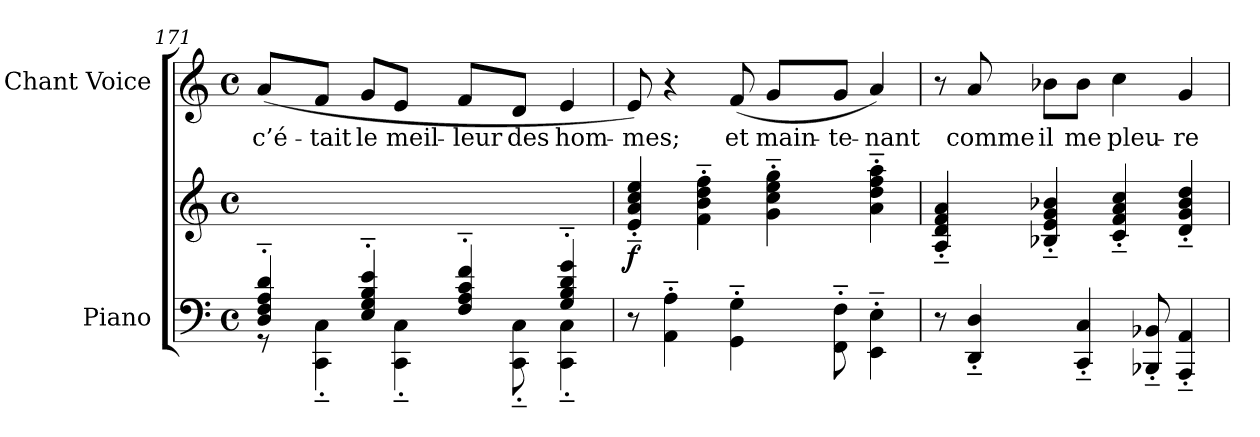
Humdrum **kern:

**kern	**kern	**dynam	**kern	**text
*part2	*part2	*part2	*part1	*part1
*staff3	*staff2	*staff2/3	*staff1	*staff1
*I"Piano	*	*	*I"Chant Voice	*
*I'Pno	*	*	*	*
*clefF4	*clefG2	*	*clefG2	*
*k[]	*k[]	*	*k[]	*
*M4/4	*M4/4	*	*M4/4	*
*met(c)	*met(c)	*	*met(c)	*
=171	=171	=171	=171	=171
*^	*	*	*	*
4D/'~ 4F/'~ 4A/'~ 4d/'~	8r	1ryy	.	(>8a/L	c’é-
.	4CC\'~ 4C\'~	.	.	8f/J	-tait
4E/'~ 4G/'~ 4B/'~ 4e/'~	.	.	.	8g/L	le
.	4CC\'~ 4C\'~	.	.	8e/J	meil-
4F/'~ 4A/'~ 4c/'~ 4f/'~	.	.	.	8f/L	-leur
.	8CC\'~ 8C\'~	.	.	8d/J	des
4G/'~ 4B/'~ 4d/'~ 4g/'~	4CC\'~ 4C\'~	.	.	4e/	hom-
=172	=172	=172	=172	=172	=172
!	!	!	!LO:DY:b	!	!
*v	*v	*	*	*	*
8r	4e/'~ 4a/'~ 4cc/'~ 4ee/'~	f	8e/)	-mes;
4AA\'~ 4A\'~	.	.	4r	.
.	4f\'~ 4b\'~ 4dd\'~ 4ff\'~	.	.	.
4GG\'~ 4G\'~	.	.	(>8f/	et
.	4g\'~ 4cc\'~ 4ee\'~ 4gg\'~	.	8g/L	main-
8FF\'~ 8F\'~	.	.	8g/J	-te-
4EE\'~ 4E\'~	4a\'~ 4dd\'~ 4ff\'~ 4aa\'~	.	4a/)	-nant
=173	=173	=173	=173	=173
8r	4A/'~ 4d/'~ 4f/'~ 4a/'~	.	8r	.
4DD/'~ 4D/'~	.	.	8a/	comme
.	4B-X/'~ 4e/'~ 4g/'~ 4b-X/'~	.	8b-X\L	il
4CC/'~ 4C/'~	.	.	8b-\J	me
.	4c/'~ 4f/'~ 4a/'~ 4cc/'~	.	4cc\	pleu-
8BBB-X/'~ 8BB-X/'~	.	.	.	.
4AAA/'~ 4AA/'~	4d/'~ 4g/'~ 4b-/'~ 4dd/'~	.	4g/	-re
=	=	=	=	=
*-	*-	*-	*-	*-
